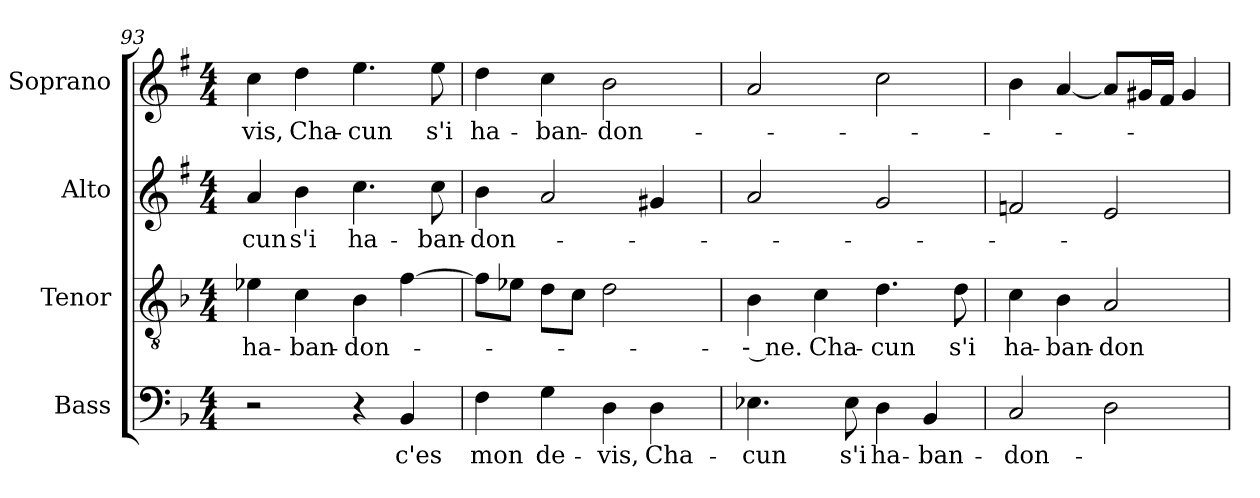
**kern	**text	**kern	**text	**kern	**text	**kern	**text
*part4	*part4	*part3	*part3	*part2	*part2	*part1	*part1
*staff4	*staff4	*staff3	*staff3	*staff2	*staff2	*staff1	*staff1
*I"Bass	*	*I"Tenor	*	*I"Alto	*	*I"Soprano	*
*I'Bass	*	*I'Tenor	*	*I'Alto	*	*I'Soprano	*
*clefF4	*	*clefGv2	*	*clefG2	*	*clefG2	*
*	*	*	*	*ITrd1c2	*	*ITrd1c2	*
*k[b-]	*	*k[b-]	*	*k[b-]	*	*k[b-]	*
*d:	*	*d:	*	*d:	*	*d:	*
*M4/4	*	*M4/4	*	*M4/4	*	*M4/4	*
=93	=93	=93	=93	=93	=93	=93	=93
!	!	!	!LO:LY:b:color=#000000	!	!	!	!
!	!	!	!	!	!LO:LY:b:color=#000000	!	!
!	!	!	!	!	!	!	!LO:LY:b:color=#000000
2r	.	4e-Xi\	ha-	4gi/	cun	4b-i\	vis,
!	!	!	!LO:LY:b:color=#000000	!	!	!	!
!	!	!	!	!	!LO:LY:b:color=#000000	!	!
!	!	!	!	!	!	!	!LO:LY:b:color=#000000
.	.	4ci\	-ban-	4ai\	s'i	4cci\	Cha-
!	!	!	!LO:LY:b:color=#000000	!	!	!	!
!	!	!	!	!	!LO:LY:b:color=#000000	!	!
!	!	!	!	!	!	!	!LO:LY:b:color=#000000
4r	.	4B-i\	-don-	4.b-i\	ha-	4.ddi\	-cun
!	!LO:LY:b:color=#000000	!	!	!	!	!	!
4BB-i/	c'es	[4fi\	.	.	.	.	.
!	!	!	!	!	!LO:LY:b:color=#000000	!	!
!	!	!	!	!	!	!	!LO:LY:b:color=#000000
.	.	.	.	8b-i\	-ban-	8ddi\	s'i
=94	=94	=94	=94	=94	=94	=94	=94
!	!LO:LY:b:color=#000000	!	!	!	!	!	!
!	!	!	!	!	!LO:LY:b:color=#000000	!	!
!	!	!	!	!	!	!	!LO:LY:b:color=#000000
4Fi\	mon	8fi\L]	.	4ai\	-don-	4cci\	ha-
.	.	8e-Xi\J	.	.	.	.	.
!	!LO:LY:b:color=#000000	!	!	!	!	!	!
!	!	!	!	!	!	!	!LO:LY:b:color=#000000
4Gi\	de-	8di\L	.	2gi/	.	4b-i\	-ban-
.	.	8ci\J	.	.	.	.	.
!	!LO:LY:b:color=#000000	!	!	!	!	!	!
!	!	!	!	!	!	!	!LO:LY:b:color=#000000
4Di\	-vis,	2di\	.	.	.	2ai\	-don-
!	!LO:LY:b:color=#000000	!	!	!	!	!	!
4Di\	Cha-	.	.	4f#Xi/	.	.	.
!!LO:LB:g=z
=95	=95	=95	=95	=95	=95	=95	=95
!	!LO:LY:b:color=#000000	!	!	!	!	!	!
!	!	!	!LO:LY:b:color=#000000	!	!	!	!
4.E-Xi\	-cun	4B-i\	-- ne.	2gi/	.	2gi/	.
!	!	!	!LO:LY:b:color=#000000	!	!	!	!
.	.	4ci\	Cha-	.	.	.	.
!	!LO:LY:b:color=#000000	!	!	!	!	!	!
8E-i\	s'i	.	.	.	.	.	.
!	!LO:LY:b:color=#000000	!	!	!	!	!	!
!	!	!	!LO:LY:b:color=#000000	!	!	!	!
4Di\	ha-	4.di\	-cun	2fi/	.	2b-i\	.
!	!LO:LY:b:color=#000000	!	!	!	!	!	!
4BB-i/	-ban-	.	.	.	.	.	.
!	!	!	!LO:LY:b:color=#000000	!	!	!	!
.	.	8di\	s'i	.	.	.	.
=96	=96	=96	=96	=96	=96	=96	=96
!	!LO:LY:b:color=#000000	!	!	!	!	!	!
!	!	!	!LO:LY:b:color=#000000	!	!	!	!
2Ci/	-don-	4ci\	ha-	2e-Xi/	.	4ai\	.
!	!	!	!LO:LY:b:color=#000000	!	!	!	!
.	.	4B-i\	-ban-	.	.	[4gi/	.
!	!	!	!LO:LY:b:color=#000000	!	!	!	!
2Di\	.	2Ai/	-don-	2di/	.	8gi/L]	.
.	.	.	.	.	.	16f#Xi/L	.
.	.	.	.	.	.	16ei/JJ	.
.	.	.	.	.	.	4f#i/	.
=	=	=	=	=	=	=	=
*-	*-	*-	*-	*-	*-	*-	*-
